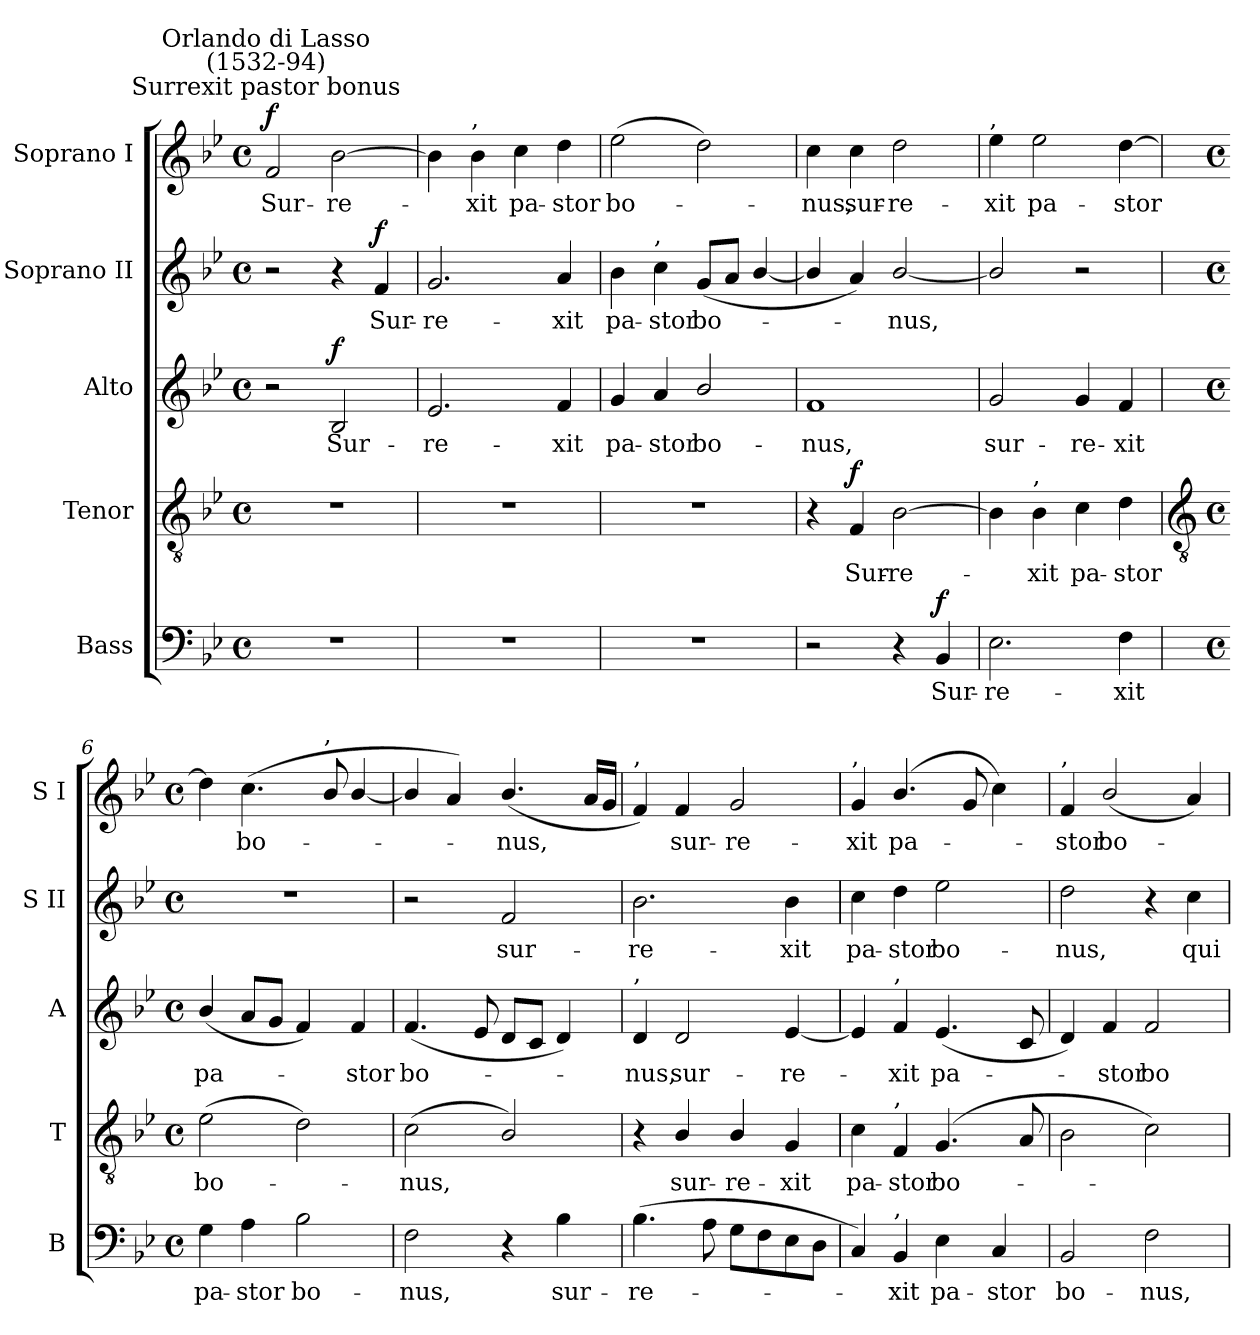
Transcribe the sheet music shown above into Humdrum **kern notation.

**kern	**text	**dynam	**kern	**text	**dynam	**kern	**text	**dynam	**kern	**text	**dynam	**kern	**text	**dynam
*part5	*part5	*part5	*part4	*part4	*part4	*part3	*part3	*part3	*part2	*part2	*part2	*part1	*part1	*part1
*staff5	*staff5	*staff5	*staff4	*staff4	*staff4	*staff3	*staff3	*staff3	*staff2	*staff2	*staff2	*staff1	*staff1	*staff1
*I"Bass	*	*	*I"Tenor	*	*	*I"Alto	*	*	*I"Soprano II	*	*	*I"Soprano I	*	*
*I'B	*	*	*I'T	*	*	*I'A	*	*	*I'S II	*	*	*I'S I	*	*
*clefF4	*	*	*clefGv2	*	*	*clefG2	*	*	*clefG2	*	*	*clefG2	*	*
*k[b-e-]	*	*	*k[b-e-]	*	*	*k[b-e-]	*	*	*k[b-e-]	*	*	*k[b-e-]	*	*
*B-:	*	*	*B-:	*	*	*B-:	*	*	*B-:	*	*	*B-:	*	*
*M4/4	*	*	*M4/4	*	*	*M4/4	*	*	*M4/4	*	*	*M4/4	*	*
*met(c)	*	*	*met(c)	*	*	*met(c)	*	*	*met(c)	*	*	*met(c)	*	*
=1	=1	=1	=1	=1	=1	=1	=1	=1	=1	=1	=1	=1	=1	=1
!	!	!	!	!	!	!	!	!	!	!	!	!LO:TX:a:cj:t=Surrexit pastor bonus	!	!
!	!	!	!	!	!	!	!	!	!	!	!	!LO:TX:a:cj:t=Orlando di Lasso\n(1532-94)	!	!
!	!	!	!	!	!	!	!	!	!	!	!	!	!LO:LY:b	!LO:DY:b
1r	.	.	1r	.	.	2r	.	.	2r	.	.	2f	Sur-	f
!	!	!	!	!	!	!	!LO:LY:b	!LO:DY:b	!	!	!	!	!LO:LY:b	!
.	.	.	.	.	.	2B-	Sur-	f	4r	.	.	[2b-	-re-	.
!	!	!	!	!	!	!	!	!	!	!LO:LY:b	!LO:DY:b	!	!	!
.	.	.	.	.	.	.	.	.	4f	Sur-	f	.	.	.
=2	=2	=2	=2	=2	=2	=2	=2	=2	=2	=2	=2	=2	=2	=2
!	!	!	!	!	!	!	!LO:LY:b	!	!	!LO:LY:b	!	!	!	!
1r	.	.	1r	.	.	2.e-	-re-	.	2.g	-re-	.	4b-]	.	.
!	!	!	!	!	!	!	!	!	!	!	!	!LO:TX:a:t=,	!	!
!	!	!	!	!	!	!	!	!	!	!	!	!	!LO:LY:b	!
.	.	.	.	.	.	.	.	.	.	.	.	4b-	xit	.
!	!	!	!	!	!	!	!	!	!	!	!	!	!LO:LY:b	!
.	.	.	.	.	.	.	.	.	.	.	.	4cc	pa-	.
!	!	!	!	!	!	!	!LO:LY:b	!	!	!LO:LY:b	!	!	!LO:LY:b	!
.	.	.	.	.	.	4f	-xit	.	4a	-xit	.	4dd	-stor	.
=3	=3	=3	=3	=3	=3	=3	=3	=3	=3	=3	=3	=3	=3	=3
!	!	!	!	!	!	!	!LO:LY:b	!	!	!LO:LY:b	!	!	!LO:LY:b	!
1r	.	.	1r	.	.	4g	pa-	.	4b-	pa-	.	(>2ee-	bo-	.
!	!	!	!	!	!	!	!	!	!LO:TX:a:t=,	!	!	!	!	!
!	!	!	!	!	!	!	!LO:LY:b	!	!	!LO:LY:b	!	!	!	!
.	.	.	.	.	.	4a	-stor	.	4cc	-stor	.	.	.	.
!	!	!	!	!	!	!	!LO:LY:b	!	!	!LO:LY:b	!	!	!	!
.	.	.	.	.	.	2b-/	bo-	.	(<8gL	bo-	.	2dd)	.	.
.	.	.	.	.	.	.	.	.	8aJ	.	.	.	.	.
.	.	.	.	.	.	.	.	.	[4b-/	.	.	.	.	.
=4	=4	=4	=4	=4	=4	=4	=4	=4	=4	=4	=4	=4	=4	=4
!	!	!	!	!	!	!	!LO:LY:b	!	!	!	!	!	!LO:LY:b	!
2r	.	.	4r	.	.	1f	-nus,	.	4b-/]	.	.	4cc	nus,	.
!	!	!	!	!LO:LY:b	!LO:DY:b	!	!	!	!	!	!	!	!LO:LY:b	!
.	.	.	4F	Sur-	f	.	.	.	4a)	.	.	4cc	sur-	.
!	!	!	!	!LO:LY:b	!	!	!	!	!	!LO:LY:b	!	!	!LO:LY:b	!
4r	.	.	[2B-	-re-	.	.	.	.	[2b-/	-nus,	.	2dd	-re-	.
!	!LO:LY:b	!LO:DY:b	!	!	!	!	!	!	!	!	!	!	!	!
4BB-	Sur-	f	.	.	.	.	.	.	.	.	.	.	.	.
=5	=5	=5	=5	=5	=5	=5	=5	=5	=5	=5	=5	=5	=5	=5
!	!	!	!	!	!	!	!	!	!	!	!	!LO:TX:a:t=,	!	!
!	!LO:LY:b	!	!	!	!	!	!LO:LY:b	!	!	!	!	!	!LO:LY:b	!
2.E-	-re-	.	4B-]	.	.	2g	sur-	.	2b-/]	.	.	4ee-	-xit	.
!	!	!	!LO:TX:a:t=,	!	!	!	!	!	!	!	!	!	!	!
!	!	!	!	!LO:LY:b	!	!	!	!	!	!	!	!	!LO:LY:b	!
.	.	.	4B-	xit	.	.	.	.	.	.	.	2ee-	pa-	.
!	!	!	!	!LO:LY:b	!	!	!LO:LY:b	!	!	!	!	!	!	!
.	.	.	4c	pa-	.	4g	-re-	.	2r	.	.	.	.	.
!	!LO:LY:b	!	!	!LO:LY:b	!	!	!LO:LY:b	!	!	!	!	!	!LO:LY:b	!
4F	-xit	.	4d	-stor	.	4f	-xit	.	.	.	.	[4dd	-stor	.
!!LO:LB:g=z
=6	=6	=6	=6	=6	=6	=6	=6	=6	=6	=6	=6	=6	=6	=6
*	*	*	*clefGv2	*	*	*	*	*	*	*	*	*	*	*
*M4/4	*	*	*M4/4	*	*	*M4/4	*	*	*M4/4	*	*	*M4/4	*	*
*met(c)	*	*	*met(c)	*	*	*met(c)	*	*	*met(c)	*	*	*met(c)	*	*
!	!LO:LY:b	!	!	!LO:LY:b	!	!	!LO:LY:b	!	!	!	!	!	!	!
4G	pa-	.	(>2e-	bo-	.	(<4b-/	pa-	.	1r	.	.	4dd]	.	.
!	!LO:LY:b	!	!	!	!	!	!	!	!	!	!	!	!LO:LY:b	!
4A	-stor	.	.	.	.	8aL	.	.	.	.	.	(<4.cc	bo-	.
.	.	.	.	.	.	8gJ	.	.	.	.	.	.	.	.
!	!LO:LY:b	!	!	!	!	!	!	!	!	!	!	!	!	!
2B-	bo-	.	2d)	.	.	4f)	.	.	.	.	.	.	.	.
!	!	!	!	!	!	!	!	!	!	!	!	!LO:TX:a:t=,	!	!
.	.	.	.	.	.	.	.	.	.	.	.	8b-/	.	.
!	!	!	!	!	!	!	!LO:LY:b	!	!	!	!	!	!	!
.	.	.	.	.	.	4f	stor	.	.	.	.	[4b-/	.	.
=7	=7	=7	=7	=7	=7	=7	=7	=7	=7	=7	=7	=7	=7	=7
!	!LO:LY:b	!	!	!LO:LY:b	!	!	!LO:LY:b	!	!	!	!	!	!	!
2F	-nus,	.	(<2c	nus,	.	(<4.f	bo-	.	2r	.	.	4b-/]	.	.
.	.	.	.	.	.	.	.	.	.	.	.	4a)	.	.
.	.	.	.	.	.	8e-	.	.	.	.	.	.	.	.
!	!	!	!	!	!	!	!	!	!	!LO:LY:b	!	!	!LO:LY:b	!
4r	.	.	2B-/)	.	.	8dL	.	.	2f	sur-	.	(<4.b-/	nus,	.
.	.	.	.	.	.	8cJ	.	.	.	.	.	.	.	.
!	!LO:LY:b	!	!	!	!	!	!	!	!	!	!	!	!	!
4B-	sur-	.	.	.	.	4d)	.	.	.	.	.	.	.	.
.	.	.	.	.	.	.	.	.	.	.	.	16aLL	.	.
.	.	.	.	.	.	.	.	.	.	.	.	16gJJ	.	.
=8	=8	=8	=8	=8	=8	=8	=8	=8	=8	=8	=8	=8	=8	=8
!	!	!	!	!	!	!	!	!	!	!	!	!LO:TX:a:t=,	!	!
!	!	!	!	!	!	!LO:TX:a:t=,	!	!	!	!	!	!	!	!
!	!LO:LY:b	!	!	!	!	!	!LO:LY:b	!	!	!LO:LY:b	!	!	!	!
(>4.B-	-re-	.	4r	.	.	4d	nus,	.	2.b-	-re-	.	4f)	.	.
!	!	!	!	!LO:LY:b	!	!	!LO:LY:b	!	!	!	!	!	!LO:LY:b	!
.	.	.	4B-/	sur-	.	2d	sur-	.	.	.	.	4f	sur-	.
8A	.	.	.	.	.	.	.	.	.	.	.	.	.	.
!	!	!	!	!LO:LY:b	!	!	!	!	!	!	!	!	!LO:LY:b	!
8GL	.	.	4B-/	-re-	.	.	.	.	.	.	.	2g	-re-	.
8F	.	.	.	.	.	.	.	.	.	.	.	.	.	.
!	!	!	!	!LO:LY:b	!	!	!LO:LY:b	!	!	!LO:LY:b	!	!	!	!
8E-	.	.	4G	-xit	.	[4e-	-re-	.	4b-	-xit	.	.	.	.
8DJ	.	.	.	.	.	.	.	.	.	.	.	.	.	.
=9	=9	=9	=9	=9	=9	=9	=9	=9	=9	=9	=9	=9	=9	=9
!	!	!	!	!	!	!	!	!	!	!	!	!LO:TX:a:t=,	!	!
!	!	!	!	!LO:LY:b	!	!	!	!	!	!LO:LY:b	!	!	!LO:LY:b	!
4C)	.	.	4c	pa-	.	4e-]	.	.	4cc	pa-	.	4g	-xit	.
!	!	!	!	!	!	!LO:TX:a:t=,	!	!	!	!	!	!	!	!
!	!	!	!LO:TX:a:t=,	!	!	!	!	!	!	!	!	!	!	!
!LO:TX:a:t=,	!	!	!	!	!	!	!	!	!	!	!	!	!	!
!	!LO:LY:b	!	!	!LO:LY:b	!	!	!LO:LY:b	!	!	!LO:LY:b	!	!	!LO:LY:b	!
4BB-	xit	.	4F	-stor	.	4f	xit	.	4dd	-stor	.	(<4.b-/	pa-	.
!	!LO:LY:b	!	!	!LO:LY:b	!	!	!LO:LY:b	!	!	!LO:LY:b	!	!	!	!
4E-	pa-	.	(<4.G	bo-	.	(<4.e-	pa-	.	2ee-	bo-	.	.	.	.
.	.	.	.	.	.	.	.	.	.	.	.	8g	.	.
!	!LO:LY:b	!	!	!	!	!	!	!	!	!	!	!	!	!
4C	-stor	.	.	.	.	.	.	.	.	.	.	4cc)	.	.
.	.	.	8A	.	.	8c	.	.	.	.	.	.	.	.
=10	=10	=10	=10	=10	=10	=10	=10	=10	=10	=10	=10	=10	=10	=10
!	!	!	!	!	!	!	!	!	!	!	!	!LO:TX:a:t=,	!	!
!	!LO:LY:b	!	!	!	!	!	!	!	!	!LO:LY:b	!	!	!LO:LY:b	!
2BB-	bo-	.	2B-	.	.	4d)	.	.	2dd	-nus,	.	4f	stor	.
!	!	!	!	!	!	!	!LO:LY:b	!	!	!	!	!	!LO:LY:b	!
.	.	.	.	.	.	4f	stor	.	.	.	.	(<2b-/	bo-	.
!	!LO:LY:b	!	!	!	!	!	!LO:LY:b	!	!	!	!	!	!	!
2F	-nus,	.	2c)	.	.	2f	bo-	.	4r	.	.	.	.	.
!	!	!	!	!	!	!	!	!	!	!LO:LY:b	!	!	!	!
.	.	.	.	.	.	.	.	.	4cc	qui	.	4a)	.	.
=	=	=	=	=	=	=	=	=	=	=	=	=	=	=
*-	*-	*-	*-	*-	*-	*-	*-	*-	*-	*-	*-	*-	*-	*-
